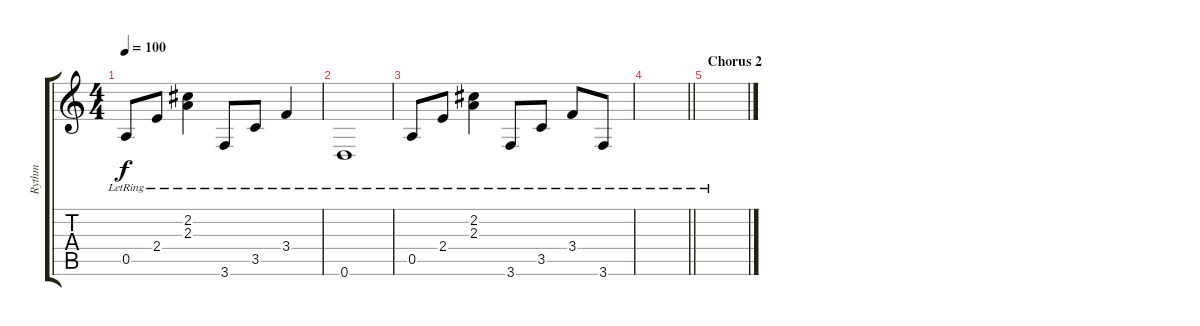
\track ("Rythm" "Rythm") {instrument electricguitarclean}
\staff {score tabs}
\tuning (E4 B3 G3 D3 A2 D2) {hide}
\ts (4 4)
\tempo 100
\clef g2
\ks c
0.5{lr}.8{dy f} 2.4{lr}.8 (2.2{lr} 2.3{lr}).4 3.6{lr}.8 3.5{lr}.8 3.4{lr}.4 |
0.6{lr}.1 |
0.5{lr}.8 2.4{lr}.8 (2.2{lr} 2.3{lr}).4 3.6{lr}.8 3.5{lr}.8 3.4{lr}.8 3.6{lr}.8 |
\barLineRight lightlight
|
\section ("" "Chorus 2")
